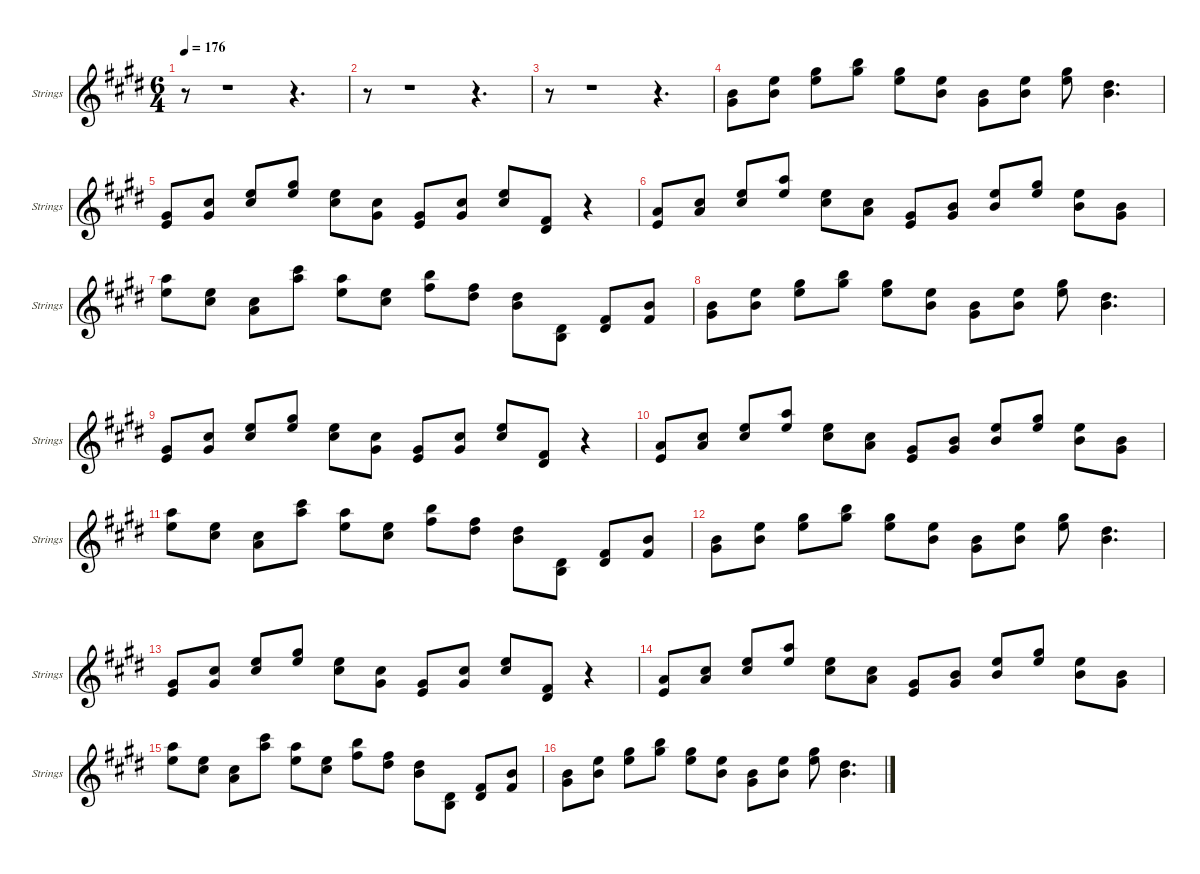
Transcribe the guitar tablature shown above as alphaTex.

\defaultSystemsLayout 4
\hideDynamics
\bracketExtendMode nobrackets
\useSystemSignSeparator
\singleTrackTrackNamePolicy allsystems
\multiTrackTrackNamePolicy allsystems
\firstSystemTrackNameMode fullname
\otherSystemsTrackNameMode fullname
\firstSystemTrackNameOrientation horizontal
\otherSystemsTrackNameOrientation horizontal
\track ("Strings" "vln.") {instrument stringensemble1}
\staff {score}
\tuning (E4 B3 G3 D3 A2 C2)
\ts (6 4)
\tempo 176
\clef g2
\ks e
r.8{dy mp beam Down} r.1{beam Down} r.4{d beam Down} |
r.8{beam Down} r.1{beam Down} r.4{d beam Down} |
r.8{beam Down} r.1{beam Down} r.4{d beam Down} |
(7.1{acc forcenatural} 9.2{acc #}).8{beam Down} (12.1{acc forcenatural} 12.2{acc forcenatural}).8{beam Down} (16.1{acc #} 17.2{acc forcenatural}).8{beam Down} (19.1{acc forcenatural} 21.2{acc #}).8{beam Down} (16.1{acc #} 17.2{acc forcenatural}).8{beam Down} (12.1{acc forcenatural} 12.2{acc forcenatural}).8{beam Down} (7.1{acc forcenatural} 9.2{acc #}).8{beam Down} (12.1{acc forcenatural} 12.2{acc forcenatural}).8{beam Down} (16.1{acc #} 17.2{acc forcenatural}).8{beam Down} (11.1{acc #} 12.2{acc forcenatural}).4{d beam Down} |
(0.1{acc forcenatural} 13.3{acc #}).8{beam Up} (14.2{acc #} 13.3{acc #}).8{beam Up} (12.1{acc forcenatural} 14.2{acc #}).8{beam Up} (16.1{acc #} 17.2{acc forcenatural}).8{beam Down} (12.1{acc forcenatural} 14.2{acc #}).8{beam Down} (9.1{acc #} 9.2{acc #}).8{beam Down} (4.1{acc #} 5.2{acc forcenatural}).8{beam Up} (9.1{acc #} 9.2{acc #}).8{beam Up} (12.1{acc forcenatural} 14.2{acc #}).8{beam Up} (11.3{acc #} 13.4{acc #}).8{beam Up} r.4{beam Up} |
(10.2{acc forcenatural} 9.3{acc forcenatural}).8{beam Up} (9.1{acc #} 10.2{acc forcenatural}).8{beam Up} (12.1{acc forcenatural} 14.2{acc #}).8{beam Up} (17.1{acc forcenatural} 17.2{acc forcenatural}).8{beam Down} (12.1{acc forcenatural} 14.2{acc #}).8{beam Down} (14.2{acc #} 14.3{acc forcenatural}).8{beam Down} (9.2{acc #} 9.3{acc forcenatural}).8{beam Up} (7.1{acc forcenatural} 9.2{acc #}).8{beam Up} (12.1{acc forcenatural} 12.2{acc forcenatural}).8{beam Up} (16.1{acc #} 17.2{acc forcenatural}).8{beam Down} (12.1{acc forcenatural} 12.2{acc forcenatural}).8{beam Down} (12.2{acc forcenatural} 13.3{acc #}).8{beam Down} |
(17.1{acc forcenatural} 17.2{acc forcenatural}).8{beam Down} (12.1{acc forcenatural} 14.2{acc #}).8{beam Down} (14.2{acc #} 14.3{acc forcenatural}).8{beam Down} (21.1{acc #} 22.2{acc forcenatural}).8{beam Down} (17.1{acc forcenatural} 17.2{acc forcenatural}).8{beam Down} (17.2{acc forcenatural} 18.3{acc #}).8{beam Down} (19.1{acc forcenatural} 19.2{acc #}).8{beam Down} (19.2{acc #} 20.3{acc #}).8{beam Down} (16.2{acc #} 16.3{acc forcenatural}).8{beam Down} (13.4{acc #} 14.5{acc forcenatural}).8{beam Up} (11.3{acc #} 13.4{acc #}).8{beam Up} (12.2{acc forcenatural} 11.3{acc #}).8{beam Up} |
(7.1{acc forcenatural} 9.2{acc #}).8{beam Down} (12.1{acc forcenatural} 12.2{acc forcenatural}).8{beam Down} (16.1{acc #} 17.2{acc forcenatural}).8{beam Down} (19.1{acc forcenatural} 21.2{acc #}).8{beam Down} (16.1{acc #} 17.2{acc forcenatural}).8{beam Down} (12.1{acc forcenatural} 12.2{acc forcenatural}).8{beam Down} (7.1{acc forcenatural} 9.2{acc #}).8{beam Down} (12.1{acc forcenatural} 12.2{acc forcenatural}).8{beam Down} (16.1{acc #} 17.2{acc forcenatural}).8{beam Down} (11.1{acc #} 12.2{acc forcenatural}).4{d beam Down} |
(0.1{acc forcenatural} 13.3{acc #}).8{beam Up} (14.2{acc #} 13.3{acc #}).8{beam Up} (12.1{acc forcenatural} 14.2{acc #}).8{beam Up} (16.1{acc #} 17.2{acc forcenatural}).8{beam Down} (12.1{acc forcenatural} 14.2{acc #}).8{beam Down} (9.1{acc #} 9.2{acc #}).8{beam Down} (4.1{acc #} 5.2{acc forcenatural}).8{beam Up} (9.1{acc #} 9.2{acc #}).8{beam Up} (12.1{acc forcenatural} 14.2{acc #}).8{beam Up} (11.3{acc #} 13.4{acc #}).8{beam Up} r.4{beam Up} |
(10.2{acc forcenatural} 9.3{acc forcenatural}).8{beam Up} (9.1{acc #} 10.2{acc forcenatural}).8{beam Up} (12.1{acc forcenatural} 14.2{acc #}).8{beam Up} (17.1{acc forcenatural} 17.2{acc forcenatural}).8{beam Down} (12.1{acc forcenatural} 14.2{acc #}).8{beam Down} (14.2{acc #} 14.3{acc forcenatural}).8{beam Down} (9.2{acc #} 9.3{acc forcenatural}).8{beam Up} (7.1{acc forcenatural} 9.2{acc #}).8{beam Up} (12.1{acc forcenatural} 12.2{acc forcenatural}).8{beam Up} (16.1{acc #} 17.2{acc forcenatural}).8{beam Down} (12.1{acc forcenatural} 12.2{acc forcenatural}).8{beam Down} (12.2{acc forcenatural} 13.3{acc #}).8{beam Down} |
(17.1{acc forcenatural} 17.2{acc forcenatural}).8{beam Down} (12.1{acc forcenatural} 14.2{acc #}).8{beam Down} (14.2{acc #} 14.3{acc forcenatural}).8{beam Down} (21.1{acc #} 22.2{acc forcenatural}).8{beam Down} (17.1{acc forcenatural} 17.2{acc forcenatural}).8{beam Down} (17.2{acc forcenatural} 18.3{acc #}).8{beam Down} (19.1{acc forcenatural} 19.2{acc #}).8{beam Down} (19.2{acc #} 20.3{acc #}).8{beam Down} (16.2{acc #} 16.3{acc forcenatural}).8{beam Down} (13.4{acc #} 14.5{acc forcenatural}).8{beam Up} (11.3{acc #} 13.4{acc #}).8{beam Up} (12.2{acc forcenatural} 11.3{acc #}).8{beam Up} |
(7.1{acc forcenatural} 9.2{acc #}).8{beam Down} (12.1{acc forcenatural} 12.2{acc forcenatural}).8{beam Down} (16.1{acc #} 17.2{acc forcenatural}).8{beam Down} (19.1{acc forcenatural} 21.2{acc #}).8{beam Down} (16.1{acc #} 17.2{acc forcenatural}).8{beam Down} (12.1{acc forcenatural} 12.2{acc forcenatural}).8{beam Down} (7.1{acc forcenatural} 9.2{acc #}).8{beam Down} (12.1{acc forcenatural} 12.2{acc forcenatural}).8{beam Down} (16.1{acc #} 17.2{acc forcenatural}).8{beam Down} (11.1{acc #} 12.2{acc forcenatural}).4{d beam Down} |
(0.1{acc forcenatural} 13.3{acc #}).8{beam Up} (14.2{acc #} 13.3{acc #}).8{beam Up} (12.1{acc forcenatural} 14.2{acc #}).8{beam Up} (16.1{acc #} 17.2{acc forcenatural}).8{beam Down} (12.1{acc forcenatural} 14.2{acc #}).8{beam Down} (9.1{acc #} 9.2{acc #}).8{beam Down} (4.1{acc #} 5.2{acc forcenatural}).8{beam Up} (9.1{acc #} 9.2{acc #}).8{beam Up} (12.1{acc forcenatural} 14.2{acc #}).8{beam Up} (11.3{acc #} 13.4{acc #}).8{beam Up} r.4{beam Up} |
(10.2{acc forcenatural} 9.3{acc forcenatural}).8{beam Up} (9.1{acc #} 10.2{acc forcenatural}).8{beam Up} (12.1{acc forcenatural} 14.2{acc #}).8{beam Up} (17.1{acc forcenatural} 17.2{acc forcenatural}).8{beam Down} (12.1{acc forcenatural} 14.2{acc #}).8{beam Down} (14.2{acc #} 14.3{acc forcenatural}).8{beam Down} (9.2{acc #} 9.3{acc forcenatural}).8{beam Up} (7.1{acc forcenatural} 9.2{acc #}).8{beam Up} (12.1{acc forcenatural} 12.2{acc forcenatural}).8{beam Up} (16.1{acc #} 17.2{acc forcenatural}).8{beam Down} (12.1{acc forcenatural} 12.2{acc forcenatural}).8{beam Down} (12.2{acc forcenatural} 13.3{acc #}).8{beam Down} |
(17.1{acc forcenatural} 17.2{acc forcenatural}).8{beam Down} (12.1{acc forcenatural} 14.2{acc #}).8{beam Down} (14.2{acc #} 14.3{acc forcenatural}).8{beam Down} (21.1{acc #} 22.2{acc forcenatural}).8{beam Down} (17.1{acc forcenatural} 17.2{acc forcenatural}).8{beam Down} (17.2{acc forcenatural} 18.3{acc #}).8{beam Down} (19.1{acc forcenatural} 19.2{acc #}).8{beam Down} (19.2{acc #} 20.3{acc #}).8{beam Down} (16.2{acc #} 16.3{acc forcenatural}).8{beam Down} (13.4{acc #} 14.5{acc forcenatural}).8{beam Up} (11.3{acc #} 13.4{acc #}).8{beam Up} (12.2{acc forcenatural} 11.3{acc #}).8{beam Up} |
(7.1{acc forcenatural} 9.2{acc #}).8{beam Down} (12.1{acc forcenatural} 12.2{acc forcenatural}).8{beam Down} (16.1{acc #} 17.2{acc forcenatural}).8{beam Down} (19.1{acc forcenatural} 21.2{acc #}).8{beam Down} (16.1{acc #} 17.2{acc forcenatural}).8{beam Down} (12.1{acc forcenatural} 12.2{acc forcenatural}).8{beam Down} (7.1{acc forcenatural} 9.2{acc #}).8{beam Down} (12.1{acc forcenatural} 12.2{acc forcenatural}).8{beam Down} (16.1{acc #} 17.2{acc forcenatural}).8{beam Down} (11.1{acc #} 12.2{acc forcenatural}).4{d beam Down}
